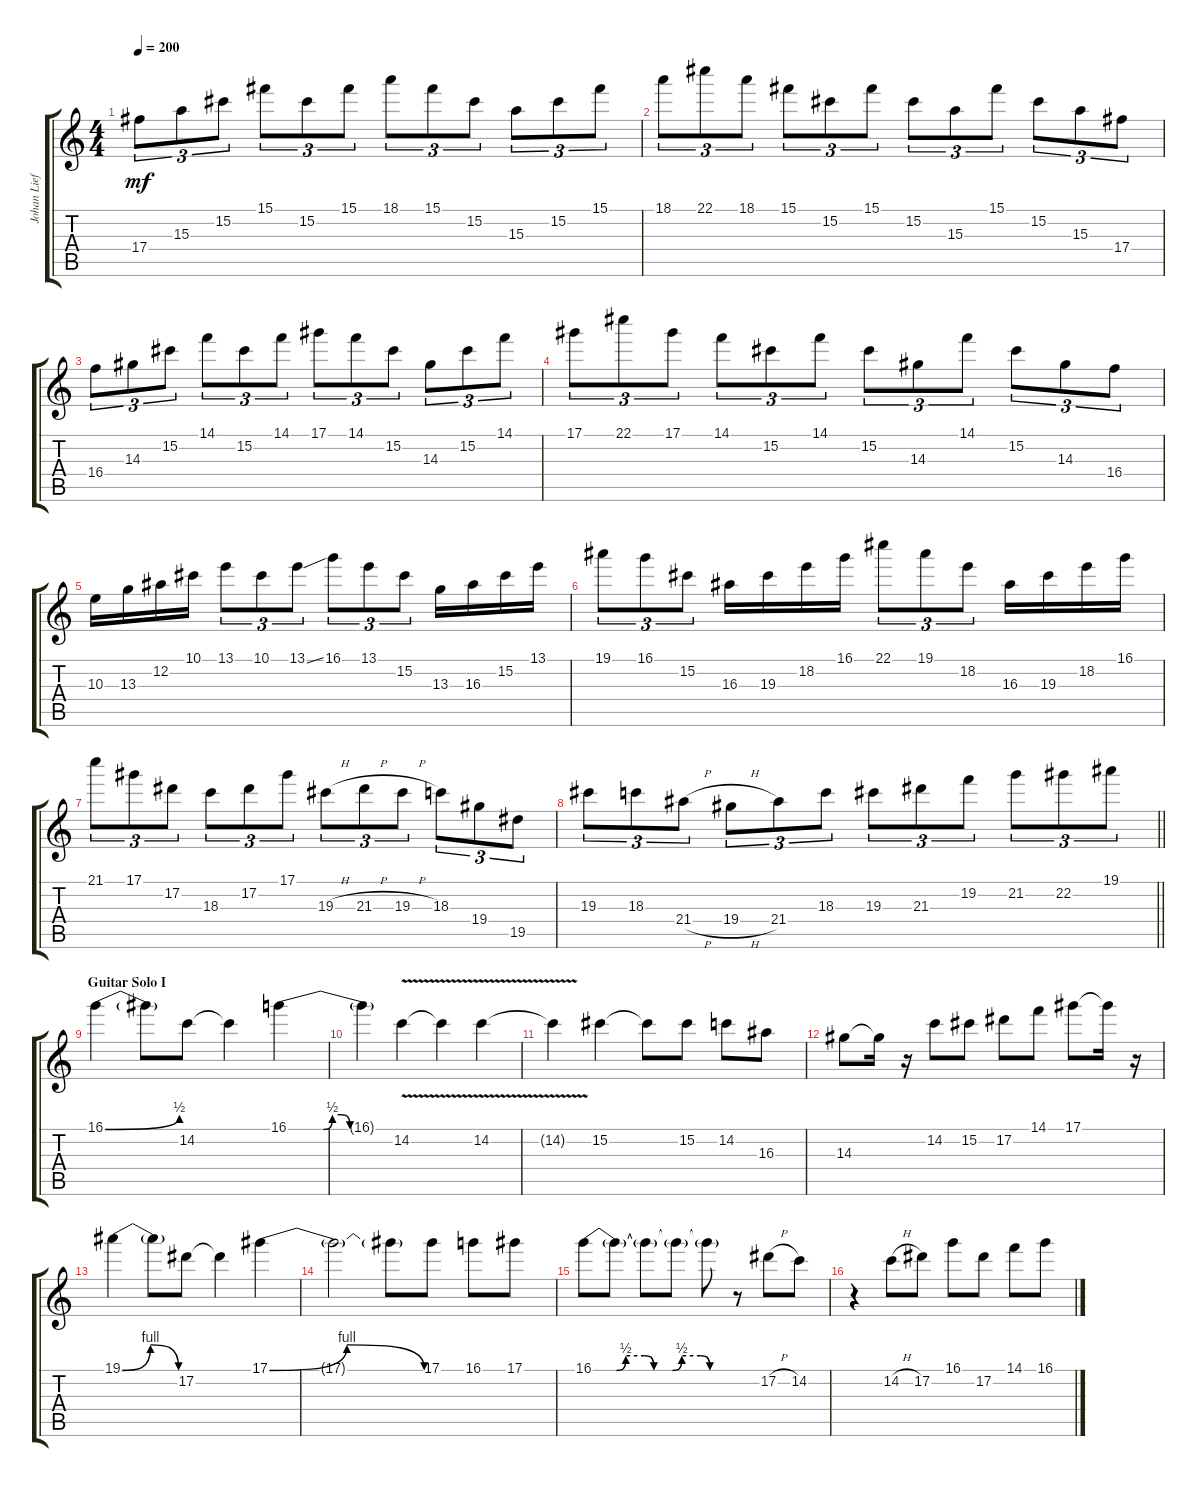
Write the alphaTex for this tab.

\track ("Johan Liefvendahl" "Johan Lief") {instrument overdrivenguitar}
\staff {score tabs}
\tuning (Eb4 Bb3 Gb3 Db3 Ab2 Eb2) {hide}
\ts (4 4)
\tempo 200
\clef g2
\ks c
17.4.8{tu (3 2) dy mf} 15.3.8{tu (3 2)} 15.2.8{tu (3 2)} 15.1.8{tu (3 2)} 15.2.8{tu (3 2)} 15.1.8{tu (3 2)} 18.1.8{tu (3 2)} 15.1.8{tu (3 2)} 15.2.8{tu (3 2)} 15.3.8{tu (3 2)} 15.2.8{tu (3 2)} 15.1.8{tu (3 2)} |
18.1.8{tu (3 2)} 22.1.8{tu (3 2)} 18.1.8{tu (3 2)} 15.1.8{tu (3 2)} 15.2.8{tu (3 2)} 15.1.8{tu (3 2)} 15.2.8{tu (3 2)} 15.3.8{tu (3 2)} 15.1.8{tu (3 2)} 15.2.8{tu (3 2)} 15.3.8{tu (3 2)} 17.4.8{tu (3 2)} |
16.4.8{tu (3 2)} 14.3.8{tu (3 2)} 15.2.8{tu (3 2)} 14.1.8{tu (3 2)} 15.2.8{tu (3 2)} 14.1.8{tu (3 2)} 17.1.8{tu (3 2)} 14.1.8{tu (3 2)} 15.2.8{tu (3 2)} 14.3.8{tu (3 2)} 15.2.8{tu (3 2)} 14.1.8{tu (3 2)} |
17.1.8{tu (3 2)} 22.1.8{tu (3 2)} 17.1.8{tu (3 2)} 14.1.8{tu (3 2)} 15.2.8{tu (3 2)} 14.1.8{tu (3 2)} 15.2.8{tu (3 2)} 14.3.8{tu (3 2)} 14.1.8{tu (3 2)} 15.2.8{tu (3 2)} 14.3.8{tu (3 2)} 16.4.8{tu (3 2)} |
10.3.16 13.3.16 12.2.16 10.1.16 13.1.8{tu (3 2)} 10.1.8{tu (3 2)} 13.1{ss}.8{tu (3 2)} 16.1.8{tu (3 2)} 13.1.8{tu (3 2)} 15.2.8{tu (3 2)} 13.3.16 16.3.16 15.2.16 13.1.16 |
19.1.8{tu (3 2)} 16.1.8{tu (3 2)} 15.2.8{tu (3 2)} 16.3.16 19.3.16 18.2.16 16.1.16 22.1.8{tu (3 2)} 19.1.8{tu (3 2)} 18.2.8{tu (3 2)} 16.3.16 19.3.16 18.2.16 16.1.16 |
21.1.8{tu (3 2)} 17.1.8{tu (3 2)} 17.2.8{tu (3 2)} 18.3.8{tu (3 2)} 17.2.8{tu (3 2)} 17.1.8{tu (3 2)} 19.3{h}.8{tu (3 2)} 21.3{h}.8{tu (3 2)} 19.3{h}.8{tu (3 2)} 18.3.8{tu (3 2)} 19.4.8{tu (3 2)} 19.5.8{tu (3 2)} |
\barLineRight lightlight
19.3.8{tu (3 2)} 18.3.8{tu (3 2)} 21.4{h}.8{tu (3 2)} 19.4{h}.8{tu (3 2)} 21.4.8{tu (3 2)} 18.3.8{tu (3 2)} 19.3.8{tu (3 2)} 21.3.8{tu (3 2)} 19.2.8{tu (3 2)} 21.2.8{tu (3 2)} 22.2.8{tu (3 2)} 19.1.8{tu (3 2)} |
\section ("" "Guitar Solo I")
16.1{be (bend 0 0 60 2)}.4 16.1{t}.8 14.2.8 14.2{t}.4 16.1{be (custom 0 0 15 0 20 0 25 2 30 2 35 0 43 0 60 0)}.4 |
16.1{t}.4 14.2{v}.4 14.2{t}.4 14.2{v}.4 |
14.2{t}.4 15.2.4 15.2{t}.8 15.2.8 14.2.8 16.3.8 |
14.3.8 14.3{t}.16 r.16 14.2.8 15.2.8 17.2.8 14.1.8 17.1.8 17.1{t}.16 r.16 |
19.1{be (bendrelease 0 0 15 4 45 4 60 0)}.4 19.1{t}.8 17.2.8 17.2{t}.4 17.1{be (bendrelease 0 0 5 4 40 4 60 0)}.4 |
17.1{t}.2 17.1{t}.8 17.1.8 16.1.8 17.1.8 |
16.1{be (custom 0 0 10 0 14 2 22 2 26 0 34 0 38 2 46 2 50 0 60 0)}.8 16.1{t}.8 16.1{t}.8 16.1{t}.8 16.1{t}.8 r.8 17.2{h}.8 14.2.8 |
r.4 14.2{h}.8 17.2.8 16.1.8 17.2.8 14.1.8 16.1.8
